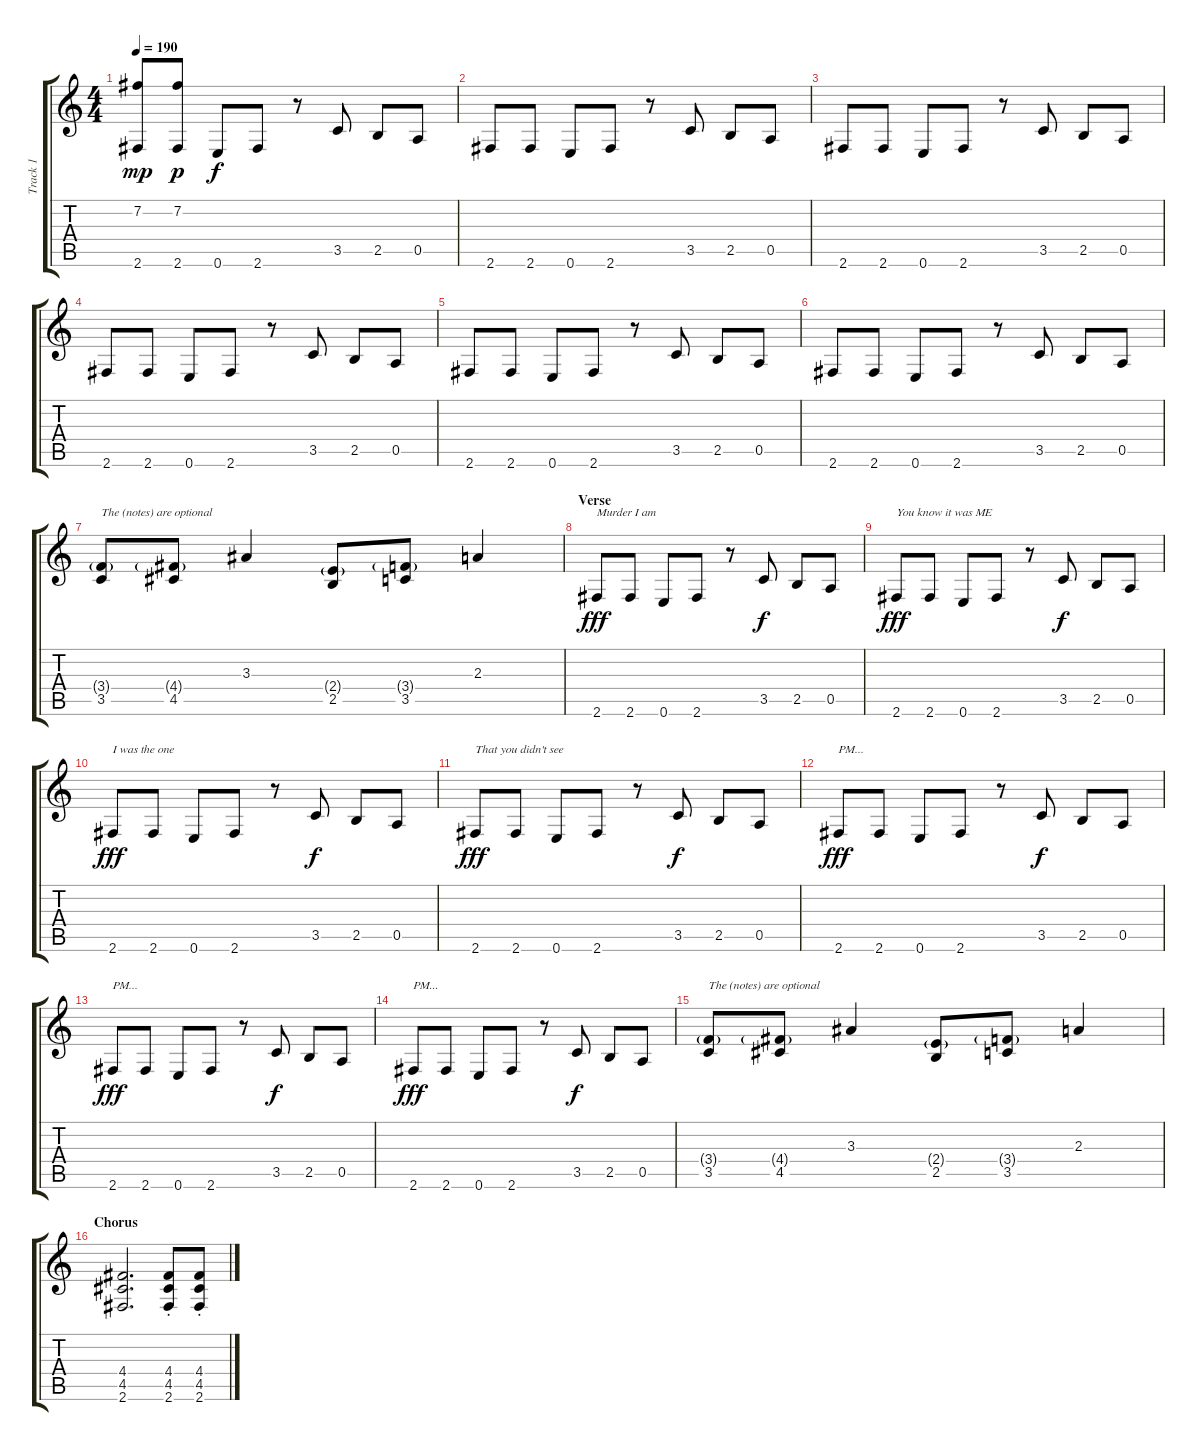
\track ("Track 1" "Track 1") {instrument overdrivenguitar}
\staff {score tabs}
\tuning (E4 B3 G3 D3 A2 E2) {hide}
\ts (4 4)
\tempo 190
\clef g2
\ks c
(7.2 2.6).8{dy mp} (7.2 2.6).8{dy p} 0.6.8{dy f} 2.6.8 r.8 3.5.8 2.5.8 0.5.8 |
2.6.8 2.6.8 0.6.8 2.6.8 r.8 3.5.8 2.5.8 0.5.8 |
2.6.8 2.6.8 0.6.8 2.6.8 r.8 3.5.8 2.5.8 0.5.8 |
2.6.8 2.6.8 0.6.8 2.6.8 r.8 3.5.8 2.5.8 0.5.8 |
2.6.8 2.6.8 0.6.8 2.6.8 r.8 3.5.8 2.5.8 0.5.8 |
2.6.8 2.6.8 0.6.8 2.6.8 r.8 3.5.8 2.5.8 0.5.8 |
(3.4{g} 3.5).8{txt "The (notes) are optional"} (4.4{g} 4.5).8 3.3.4 (2.4{g} 2.5).8 (3.4{g} 3.5).8 2.3.4 |
\section ("" "Verse")
2.6.8{txt "Murder I am" dy fff} 2.6.8 0.6.8 2.6.8 r.8 3.5.8{dy f} 2.5.8 0.5.8 |
2.6.8{txt "You know it was ME" dy fff} 2.6.8 0.6.8 2.6.8 r.8 3.5.8{dy f} 2.5.8 0.5.8 |
2.6.8{txt "I was the one" dy fff} 2.6.8 0.6.8 2.6.8 r.8 3.5.8{dy f} 2.5.8 0.5.8 |
2.6.8{txt "That you didn't see" dy fff} 2.6.8 0.6.8 2.6.8 r.8 3.5.8{dy f} 2.5.8 0.5.8 |
2.6.8{txt "PM..." dy fff} 2.6.8 0.6.8 2.6.8 r.8 3.5.8{dy f} 2.5.8 0.5.8 |
2.6.8{txt "PM..." dy fff} 2.6.8 0.6.8 2.6.8 r.8 3.5.8{dy f} 2.5.8 0.5.8 |
2.6.8{txt "PM..." dy fff} 2.6.8 0.6.8 2.6.8 r.8 3.5.8{dy f} 2.5.8 0.5.8 |
(3.4{g} 3.5).8{txt "The (notes) are optional"} (4.4{g} 4.5).8 3.3.4 (2.4{g} 2.5).8 (3.4{g} 3.5).8 2.3.4 |
\section ("" "Chorus")
(4.4 4.5 2.6).2{d} (4.4{st} 4.5{st} 2.6{st}).8 (4.4{st} 4.5{st} 2.6{st}).8
